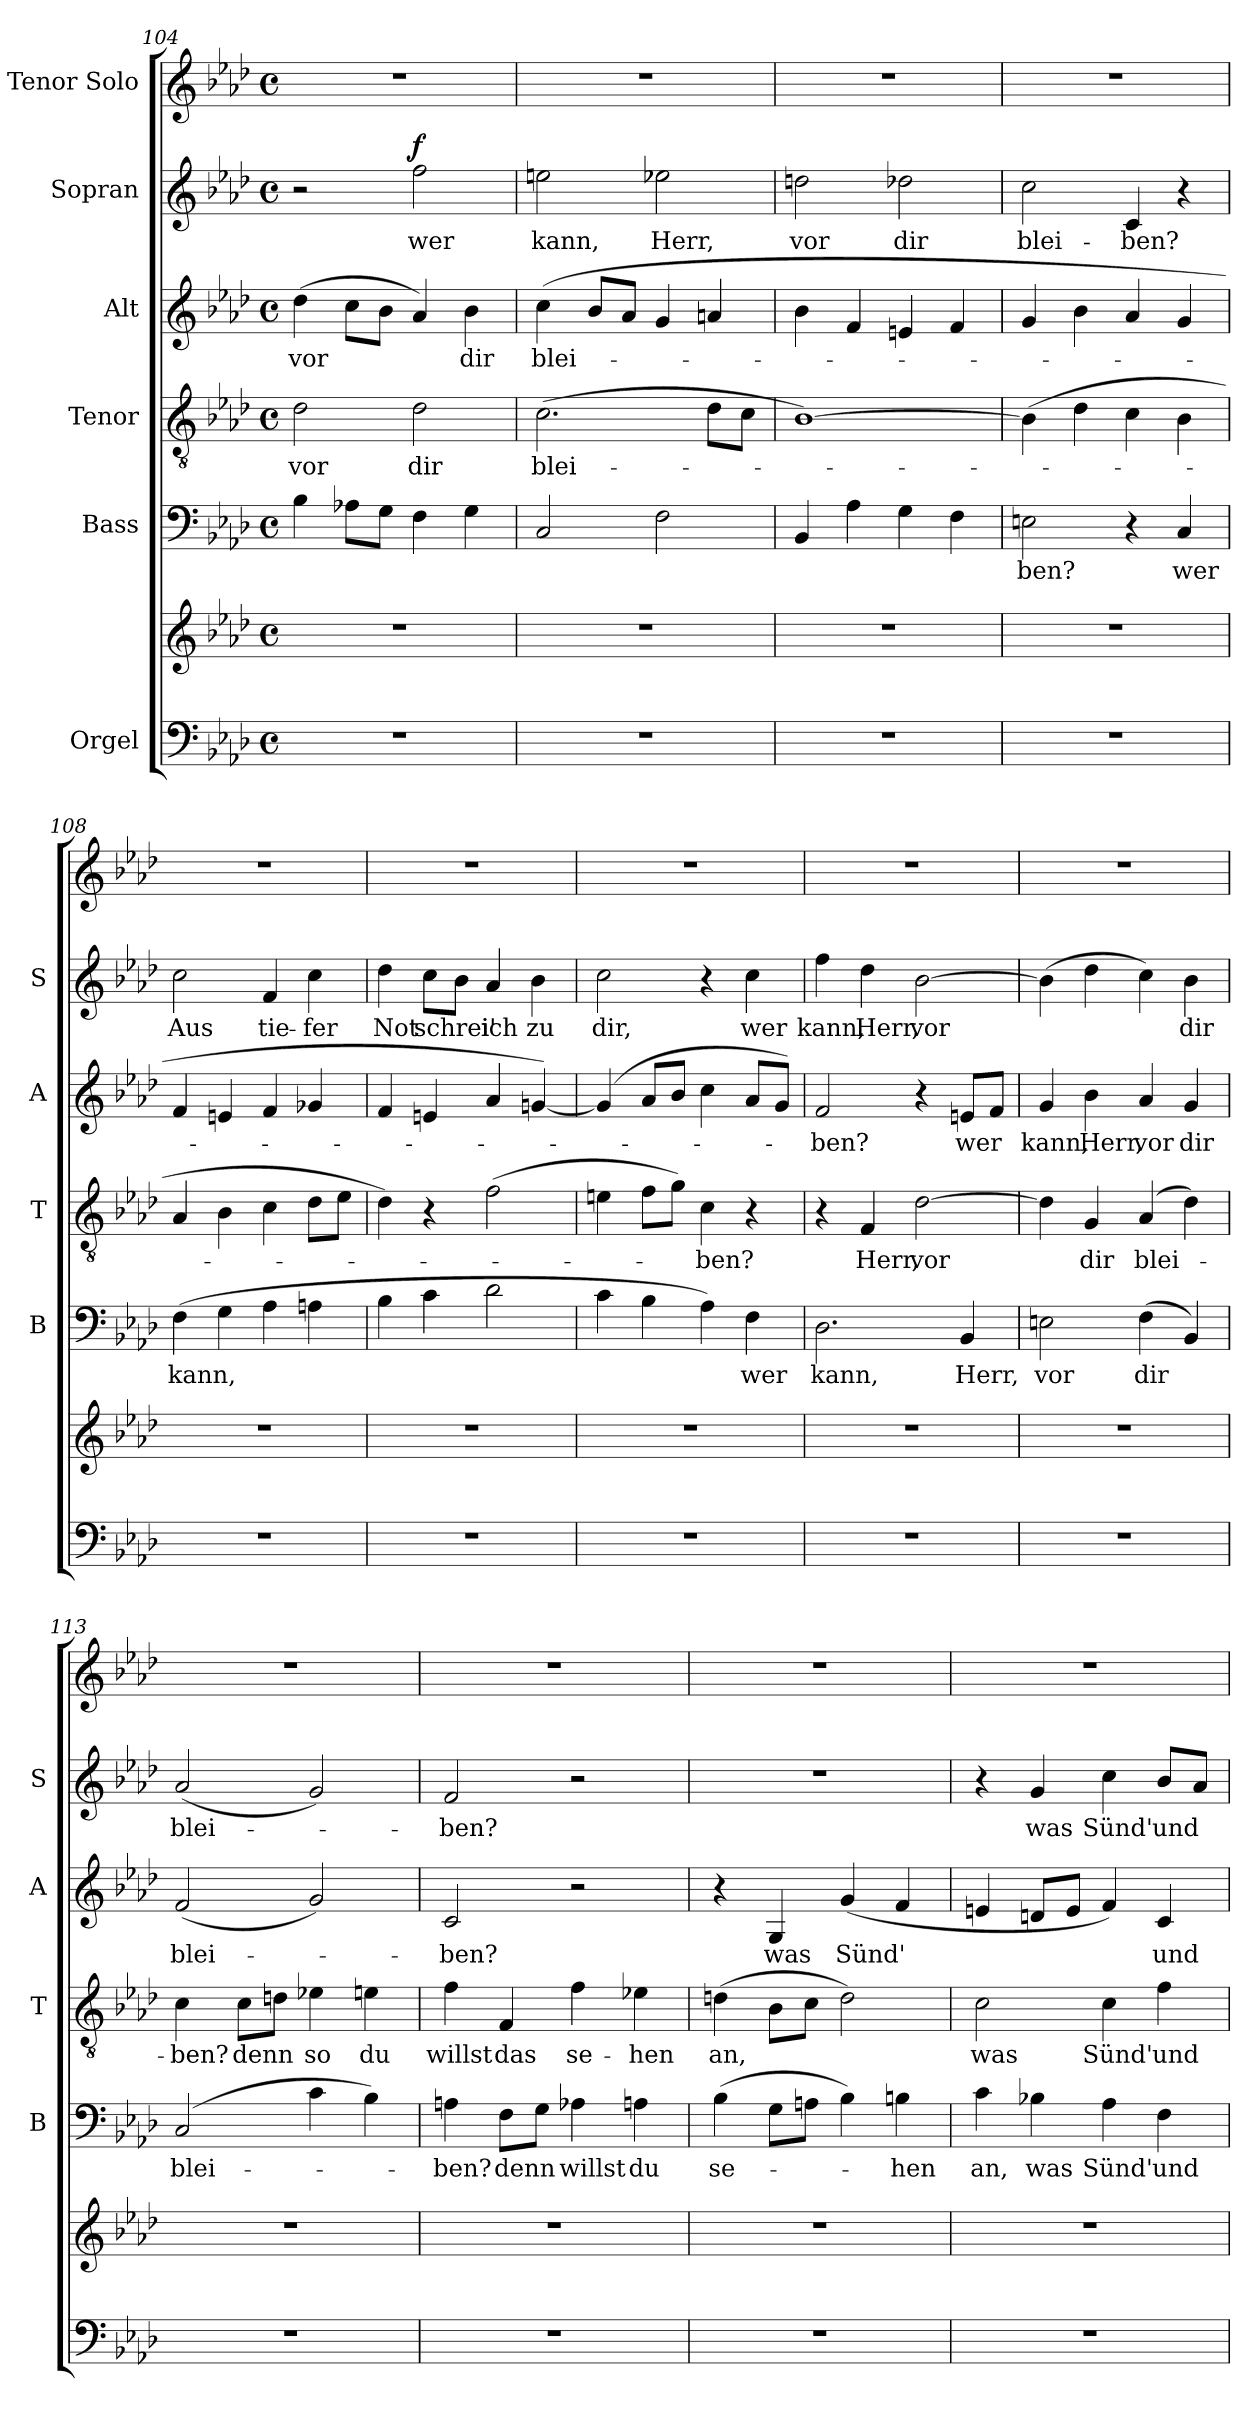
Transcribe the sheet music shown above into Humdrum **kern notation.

**kern	**kern	**kern	**text	**kern	**text	**kern	**text	**kern	**text	**dynam	**kern
*part6	*part6	*part5	*part5	*part4	*part4	*part3	*part3	*part2	*part2	*part2	*part1
*staff7	*staff6	*staff5	*staff5	*staff4	*staff4	*staff3	*staff3	*staff2	*staff2	*staff2	*staff1
*I"Orgel	*	*I"Bass	*	*I"Tenor	*	*I"Alt	*	*I"Sopran	*	*	*I"Tenor Solo
*	*	*I'B	*	*I'T	*	*I'A	*	*I'S	*	*	*
*clefF4	*clefG2	*clefF4	*	*clefGv2	*	*clefG2	*	*clefG2	*	*	*clefG2
*k[b-e-a-d-]	*k[b-e-a-d-]	*k[b-e-a-d-]	*	*k[b-e-a-d-]	*	*k[b-e-a-d-]	*	*k[b-e-a-d-]	*	*	*k[b-e-a-d-]
*M4/4	*M4/4	*M4/4	*	*M4/4	*	*M4/4	*	*M4/4	*	*	*M4/4
*met(c)	*met(c)	*met(c)	*	*met(c)	*	*met(c)	*	*met(c)	*	*	*met(c)
=104	=104	=104	=104	=104	=104	=104	=104	=104	=104	=104	=104
!	!	!	!	!	!LO:LY:b	!	!LO:LY:b	!	!	!	!
1r	1r	4B-\	.	2d-\	vor	(>4dd-\	vor	2r	.	.	1r
.	.	8A-X\L	.	.	.	8cc\L	.	.	.	.	.
.	.	8G\J	.	.	.	8b-\J	.	.	.	.	.
!	!	!	!	!	!LO:LY:b	!	!	!	!LO:LY:b	!LO:DY:b	!
.	.	4F\	.	2d-\	dir	4a-/)	.	2ff\	wer	f	.
!	!	!	!	!	!	!	!LO:LY:b	!	!	!	!
.	.	4G\	.	.	.	4b-\	dir	.	.	.	.
!!LO:PB:g=z
=105	=105	=105	=105	=105	=105	=105	=105	=105	=105	=105	=105
!	!	!	!	!	!LO:LY:b	!	!LO:LY:b	!	!LO:LY:b	!	!
1r	1r	2C/	.	(>2.c\	blei-	(>4cc\	blei-	2een\	kann,	.	1r
.	.	.	.	.	.	8b-/L	.	.	.	.	.
.	.	.	.	.	.	8a-/J	.	.	.	.	.
!	!	!	!	!	!	!	!	!	!LO:LY:b	!	!
.	.	2F\	.	.	.	4g/	.	2ee-X\	Herr,	.	.
.	.	.	.	8d-\L	.	4an/	.	.	.	.	.
.	.	.	.	8c\J	.	.	.	.	.	.	.
=106	=106	=106	=106	=106	=106	=106	=106	=106	=106	=106	=106
!	!	!	!	!	!	!	!	!	!LO:LY:b	!	!
1r	1r	4BB-/	.	[1B-)	.	4b-\	.	2ddn\	vor	.	1r
.	.	4A-\	.	.	.	4f/	.	.	.	.	.
!	!	!	!	!	!	!	!	!	!LO:LY:b	!	!
.	.	4G\	.	.	.	4en/	.	2dd-X\	dir	.	.
.	.	4F\	.	.	.	4f/	.	.	.	.	.
=107	=107	=107	=107	=107	=107	=107	=107	=107	=107	=107	=107
!	!	!	!LO:LY:b	!	!	!	!	!	!LO:LY:b	!	!
1r	1r	2En\	-ben?	(>4B-\]	.	4g/	.	2cc\	blei-	.	1r
.	.	.	.	4d-\	.	4b-\	.	.	.	.	.
!	!	!	!	!	!	!	!	!	!LO:LY:b	!	!
.	.	4r	.	4c\	.	4a-/	.	4c/	-ben?	.	.
!	!	!	!LO:LY:b	!	!	!	!	!	!	!	!
.	.	4C/	wer	4B-\	.	4g/	.	4r	.	.	.
=108	=108	=108	=108	=108	=108	=108	=108	=108	=108	=108	=108
!	!	!	!LO:LY:b	!	!	!	!	!	!LO:LY:b	!	!
1r	1r	(>4F\	kann,	4A-/	.	4f/	.	2cc\	Aus	.	1r
.	.	4G\	.	4B-\	.	4en/	.	.	.	.	.
!	!	!	!	!	!	!	!	!	!LO:LY:b	!	!
.	.	4A-\	.	4c\	.	4f/	.	4f/	tie-	.	.
!	!	!	!	!	!	!	!	!	!LO:LY:b	!	!
.	.	4An\	.	8d-\L	.	4g-X/	.	4cc\	-fer	.	.
.	.	.	.	8e-\J	.	.	.	.	.	.	.
!!LO:LB:g=z
=109	=109	=109	=109	=109	=109	=109	=109	=109	=109	=109	=109
!	!	!	!	!	!	!	!	!	!LO:LY:b	!	!
1r	1r	4B-\	.	4d-\)	.	4f/	.	4dd-\	Not	.	1r
!	!	!	!	!	!	!	!	!	!LO:LY:b	!	!
.	.	4c\	.	4r	.	4en/	.	8cc\L	schrei'	.	.
.	.	.	.	.	.	.	.	8b-\J	.	.	.
!	!	!	!	!	!	!	!	!	!LO:LY:b	!	!
.	.	2d-\	.	(>2f\	.	4a-/	.	4a-/	ich	.	.
!	!	!	!	!	!	!	!	!	!LO:LY:b	!	!
.	.	.	.	.	.	[4gn/)	.	4b-\	zu	.	.
=110	=110	=110	=110	=110	=110	=110	=110	=110	=110	=110	=110
!	!	!	!	!	!	!	!	!	!LO:LY:b	!	!
1r	1r	4c\	.	4en\	.	(>4g/]	.	2cc\	dir,	.	1r
.	.	4B-\	.	8f\L	.	8a-/L	.	.	.	.	.
.	.	.	.	8g\J)	.	8b-/J	.	.	.	.	.
!	!	!	!	!	!LO:LY:b	!	!	!	!	!	!
.	.	4A-\)	.	4c\	-ben?	4cc\	.	4r	.	.	.
!	!	!	!LO:LY:b	!	!	!	!	!	!LO:LY:b	!	!
.	.	4F\	wer	4r	.	8a-/L	.	4cc\	wer	.	.
.	.	.	.	.	.	8g/J)	.	.	.	.	.
=111	=111	=111	=111	=111	=111	=111	=111	=111	=111	=111	=111
!	!	!	!LO:LY:b	!	!	!	!LO:LY:b	!	!LO:LY:b	!	!
1r	1r	2.D-\	kann,	4r	.	2f/	-ben?	4ff\	kann,	.	1r
!	!	!	!	!	!LO:LY:b	!	!	!	!LO:LY:b	!	!
.	.	.	.	4F/	Herr,	.	.	4dd-\	Herr,	.	.
!	!	!	!	!	!LO:LY:b	!	!	!	!LO:LY:b	!	!
.	.	.	.	[2d-\	vor	4r	.	[2b-\	vor	.	.
!	!	!	!LO:LY:b	!	!	!	!LO:LY:b	!	!	!	!
.	.	4BB-/	Herr,	.	.	8en/L	wer	.	.	.	.
.	.	.	.	.	.	8f/J	.	.	.	.	.
=112	=112	=112	=112	=112	=112	=112	=112	=112	=112	=112	=112
!	!	!	!LO:LY:b	!	!	!	!LO:LY:b	!	!	!	!
1r	1r	2En\	vor	4d-\]	.	4g/	kann,	(>4b-\]	.	.	1r
!	!	!	!	!	!LO:LY:b	!	!LO:LY:b	!	!	!	!
.	.	.	.	4G/	dir	4b-\	Herr,	4dd-\	.	.	.
!	!	!	!LO:LY:b	!	!LO:LY:b	!	!LO:LY:b	!	!	!	!
.	.	(>4F\	dir	(>4A-/	blei-	4a-/	vor	4cc\)	.	.	.
!	!	!	!	!	!	!	!LO:LY:b	!	!LO:LY:b	!	!
.	.	4BB-/)	.	4d-\)	.	4g/	dir	4b-\	dir	.	.
!!LO:PB:g=z
=113	=113	=113	=113	=113	=113	=113	=113	=113	=113	=113	=113
!	!	!	!LO:LY:b	!	!LO:LY:b	!	!LO:LY:b	!	!LO:LY:b	!	!
1r	1r	(>2C/	blei-	4c\	-ben?	(<2f/	blei-	(<2a-/	blei-	.	1r
!	!	!	!	!	!LO:LY:b	!	!	!	!	!	!
.	.	.	.	8c\L	denn	.	.	.	.	.	.
.	.	.	.	8dn\J	.	.	.	.	.	.	.
!	!	!	!	!	!LO:LY:b	!	!	!	!	!	!
.	.	4c\	.	4e-X\	so	2g/)	.	2g/)	.	.	.
!	!	!	!	!	!LO:LY:b	!	!	!	!	!	!
.	.	4B-\)	.	4en\	du	.	.	.	.	.	.
=114	=114	=114	=114	=114	=114	=114	=114	=114	=114	=114	=114
!	!	!	!LO:LY:b	!	!LO:LY:b	!	!LO:LY:b	!	!LO:LY:b	!	!
1r	1r	4An\	-ben?	4f\	willst	2c/	-ben?	2f/	-ben?	.	1r
!	!	!	!LO:LY:b	!	!LO:LY:b	!	!	!	!	!	!
.	.	8F\L	denn	4F/	das	.	.	.	.	.	.
.	.	8G\J	.	.	.	.	.	.	.	.	.
!	!	!	!LO:LY:b	!	!LO:LY:b	!	!	!	!	!	!
.	.	4A-X\	willst	4f\	se-	2r	.	2r	.	.	.
!	!	!	!LO:LY:b	!	!LO:LY:b	!	!	!	!	!	!
.	.	4An\	du	4e-X\	-hen	.	.	.	.	.	.
=115	=115	=115	=115	=115	=115	=115	=115	=115	=115	=115	=115
!	!	!	!LO:LY:b	!	!LO:LY:b	!	!	!	!	!	!
1r	1r	(>4B-\	se-	(>4dn\	an,	4r	.	1r	.	.	1r
!	!	!	!	!	!	!	!LO:LY:b	!	!	!	!
.	.	8G\L	.	8B-\L	.	4G/	was	.	.	.	.
.	.	8An\J	.	8c\J	.	.	.	.	.	.	.
!	!	!	!	!	!	!	!LO:LY:b	!	!	!	!
.	.	4B-\)	.	2d\)	.	(<4g/	-Sünd'	.	.	.	.
!	!	!	!LO:LY:b	!	!	!	!	!	!	!	!
.	.	4Bn\	-hen	.	.	4f/	.	.	.	.	.
=116	=116	=116	=116	=116	=116	=116	=116	=116	=116	=116	=116
!	!	!	!LO:LY:b	!	!LO:LY:b	!	!	!	!	!	!
1r	1r	4c\	an,	2c\	was	4en/	.	4r	.	.	1r
!	!	!	!LO:LY:b	!	!	!	!	!	!LO:LY:b	!	!
.	.	4B-X\	was	.	.	8dn/L	.	4g/	was	.	.
.	.	.	.	.	.	8e/J	.	.	.	.	.
!	!	!	!LO:LY:b	!	!LO:LY:b	!	!	!	!LO:LY:b	!	!
.	.	4A-\	Sünd'	4c\	Sünd'	4f/)	.	4cc\	Sünd'	.	.
!	!	!	!LO:LY:b	!	!LO:LY:b	!	!LO:LY:b	!	!LO:LY:b	!	!
.	.	4F\	und	4f\	und	4c/	und	8b-/L	und	.	.
.	.	.	.	.	.	.	.	8a-/J	.	.	.
=	=	=	=	=	=	=	=	=	=	=	=
*-	*-	*-	*-	*-	*-	*-	*-	*-	*-	*-	*-
